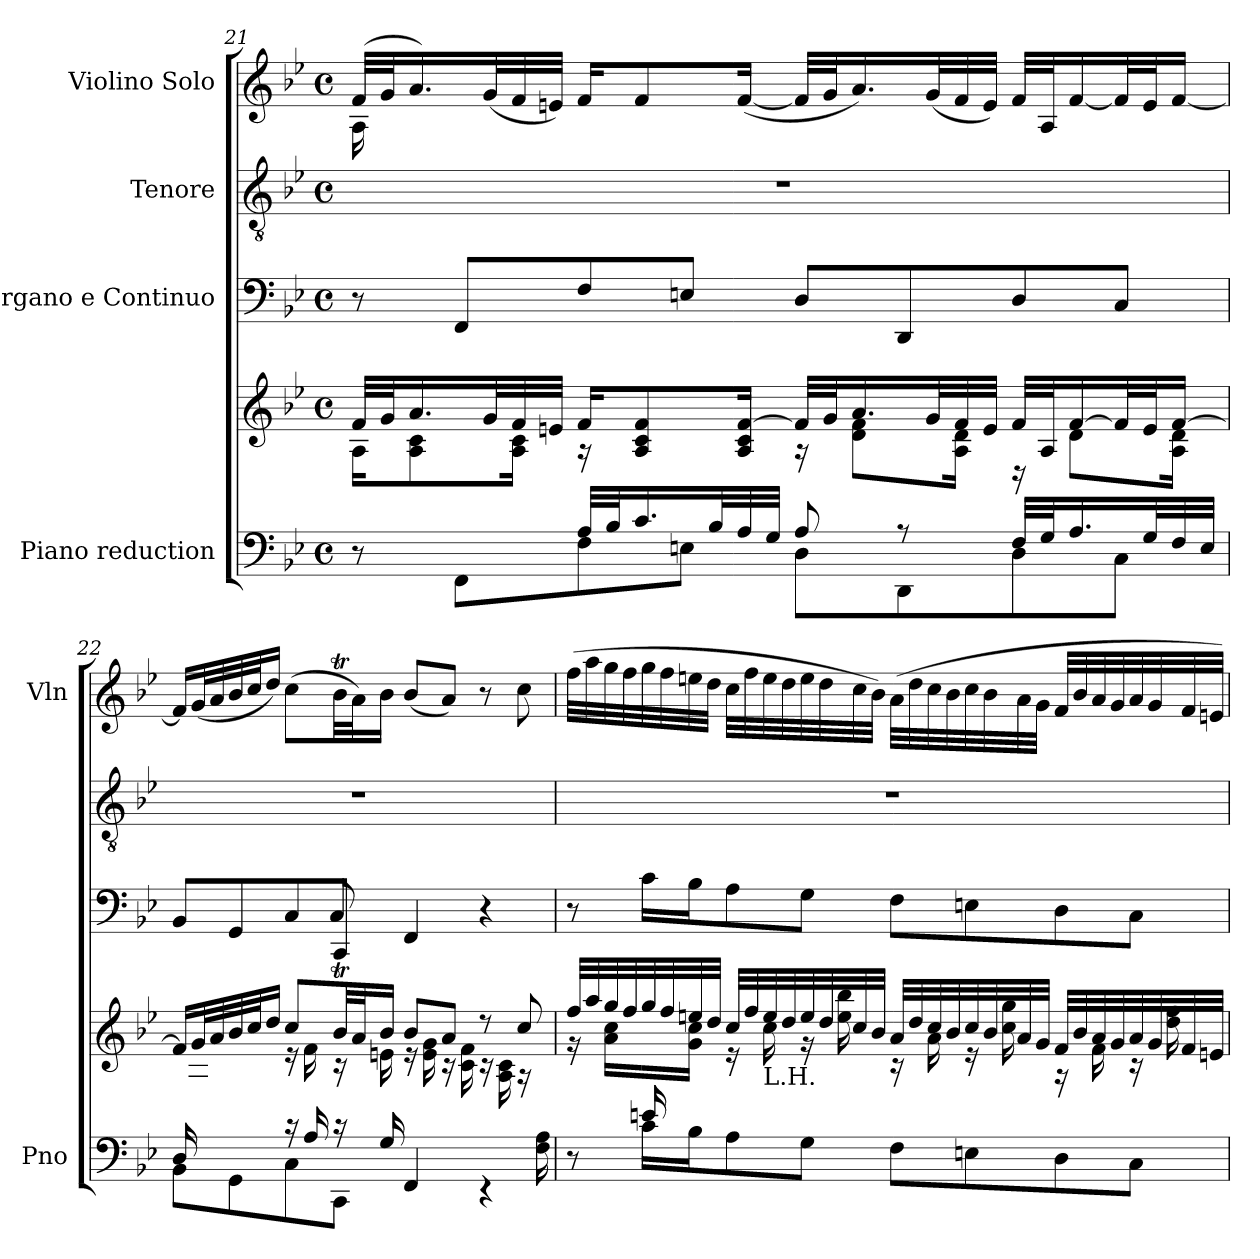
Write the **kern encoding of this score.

**kern	**kern	**kern	**kern	**kern
*part4	*part4	*part3	*part2	*part1
*staff5	*staff4	*staff3	*staff2	*staff1
*I"Piano reduction	*	*I"Organo e Continuo	*I"Tenore	*I"Violino Solo
*I'Pno	*	*	*	*I'Vln
*clefF4	*clefG2	*clefF4	*clefGv2	*clefG2
*k[b-e-]	*k[b-e-]	*k[b-e-]	*k[b-e-]	*k[b-e-]
*M4/4	*M4/4	*M4/4	*M4/4	*M4/4
*met(c)	*met(c)	*met(c)	*met(c)	*met(c)
=21	=21	=21	=21	=21
*^	*^	*	*	*^
8r	8ryy	32f/LLL	16A\KL	8r	1r	(<32f/LLL	16A\
.	.	32g/J	.	.	.	32g/J	.
.	.	16.a/	8A\ 8c\	.	.	16.a/)	16ryy
8ryy	8FF\L	.	.	8FF/L	.	.	8ryy
.	.	32g/L	.	.	.	(<32g/L	.
.	.	32f/	16A\ 16c\Jk	.	.	32f/	.
.	.	32en/JJJ	.	.	.	32en/JJJ)	.
32A/LLL	8F\	16f/KL	16r	8F/	.	16f/KL	4ryy
32B-/J	.	.	.	.	.	.	.
16.c/	.	8A/ 8c/ 8f/	16ryy	.	.	8f/	.
.	8En\J	.	8ryy	8En/J	.	.	.
32B-/L	.	.	.	.	.	.	.
32A/	.	16A/ 16c/ [16f/Jk	.	.	.	(<[<16f/Jk	.
32G/JJJ	.	.	.	.	.	.	.
8A/	8D\L	32f/LLL]	16r	8D/L	.	32f/LLL]	2ryy
.	.	32g/J	.	.	.	32g/J	.
.	.	16.a/	8d\ 8f\L	.	.	16.a/)	.
8r	8DD\	.	.	8DD/	.	.	.
.	.	32g/L	.	.	.	(<32g/L	.
.	.	32f/	16A\ 16d\Jk	.	.	32f/	.
.	.	32e/JJJ	.	.	.	32e/JJJ)	.
32F/LLL	8D\	32f/LLL	16r	8D/	.	32f/LLL	.
32G/J	.	32A/J	.	.	.	32A/J	.
16.A/	.	[16f/	8d\L	.	.	[<16f/	.
.	8C\J	32f/L]	.	8C/J	.	32f/L]	.
32G/L	.	32e/J	.	.	.	32e/J	.
32F/	.	[>16f/JJ	16A\ 16d\Jk	.	.	[<16f/JJ	.
32E/JJJ	.	.	.	.	.	.	.
*	*	*	*	*	*	*v	*v
!!LO:LB:g=z
=22	=22	=22	=22	=22	=22	=22
*	*^	*	*	*^	*	*
16D/KL	4ryy	8BB-\L	16f/LL]	16ryy	8BB-/L	4ryy	1r	16f/LL]
2..ryy	.	.	32g/L	8G\ 8d\	.	.	.	(32g/L
.	.	.	32a/	.	.	.	.	32a/
.	.	8GG\	32b-/	.	8GG/	.	.	32b-/
.	.	.	32cc/J	.	.	.	.	32cc/J
.	.	.	16dd/JJ	16d\ 16f\Jk	.	.	.	16dd/JJ)
.	16r	8C\	8cc/L	16r	8C/	8ryy	.	(8cc\L
.	16A/	.	.	16f\	.	.	.	.
.	16r	8CC\J	32b-T/LL	16r	8CC/J	8C!/	.	32b-T\LL
.	.	.	32a/J	.	.	.	.	32a\J)
.	16G/	.	16b-/JJ	16en\	.	.	.	16b-\JJ
.	4FF/	4ryy	8b-/L	16r	4FF/	4ryy	.	(8b-/L
.	.	.	.	16e\ 16g\	.	.	.	.
.	.	.	8a/J	16r	.	.	.	8a/J)
.	.	.	.	16c\ 16f\	.	.	.	.
.	4r	4ryy	8r	16r	4r	4ryy	.	8r
.	.	.	.	16A\ 16c\	.	.	.	.
.	.	.	8cc/	16r	.	.	.	8cc\
16F\ 16A\	.	.	.	16ryy	.	.	.	.
*	*v	*v	*	*	*v	*v	*	*
=23	=23	=23	=23	=23	=23	=23
8ryy	8r	32ff/LLL	16r	8r	1r	(32ff\LLL
.	.	32aa/	.	.	.	32aa\
.	.	32gg/	16a\ 16cc\LL	.	.	32gg\
.	.	32ff/	.	.	.	32ff\
16en/	16c\LL	32gg/	16ryy	16c\LL	.	32gg\
.	.	32ff/	.	.	.	32ff\
2ryy	16B-\J	32een/	16g\ 16cc\JJ	16B-\J	.	32een\
.	.	32dd/JJJ	.	.	.	32dd\JJJ
.	8A\	32cc/LLL	16r	8A\	.	32cc\LLL
.	.	32ff/	.	.	.	32ff\
!	!	!LO:TX:b:t=L.H.	!	!	!	!
.	.	32ee/	16cc\	.	.	32ee\
.	.	32dd/	.	.	.	32dd\
.	8G\J	32ee/	16r	8G\J	.	32ee\
.	.	32dd/	.	.	.	32dd\
.	.	32cc/	16ee\ 16bb-\	.	.	32cc\
.	.	32b-/JJJ	.	.	.	32b-\JJJ)
.	8F\L	32a/LLL	16r	8F\L	.	(32a\LLL
.	.	32dd/	.	.	.	32dd\
.	.	32cc/	16a\	.	.	32cc\
.	.	32b-/	.	.	.	32b-\
.	8En\	32cc/	16r	8En\	.	32cc\
.	.	32b-/	.	.	.	32b-\
4ryy	.	32a/	16cc\ 16gg\	.	.	32a\
.	.	32g/JJJ	.	.	.	32g\JJJ
.	8D\	32f/LLL	16r	8D\	.	32f/LLL
.	.	32b-/	.	.	.	32b-/
.	.	32a/	16f\	.	.	32a/
.	.	32g/	.	.	.	32g/
.	8C\J	32a/	16r	8C\J	.	32a/
.	.	32g/	.	.	.	32g/
16ryy	.	32f/	16dd\ 16ff\	.	.	32f/
.	.	32en/JJJ	.	.	.	32en/JJJ)
*v	*v	*	*	*	*	*
*	*v	*v	*	*	*
=	=	=	=	=
*-	*-	*-	*-	*-
